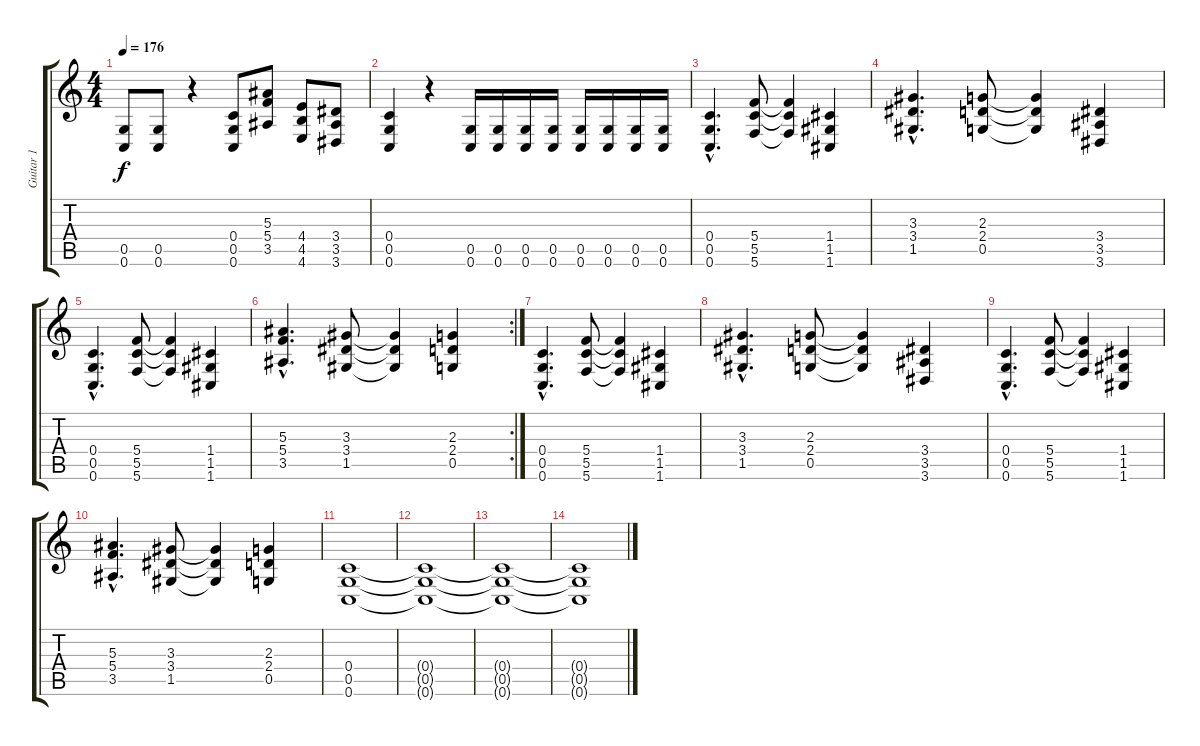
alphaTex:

\track ("Guitar 1" "Guitar 1") {instrument distortionguitar}
\staff {score tabs}
\tuning (D4 A3 F3 C3 G2 C2) {hide}
\ts (4 4)
\tempo 176
\clef g2
\ks c
(0.5 0.6).8{dy f} (0.5 0.6).8 r.4 (0.4 0.5 0.6).8 (5.3 5.4 3.5).8 (4.4 4.5 4.6).8 (3.4 3.5 3.6).8 |
(0.4 0.5 0.6).4 r.4 (0.5 0.6).16 (0.5 0.6).16 (0.5 0.6).16 (0.5 0.6).16 (0.5 0.6).16 (0.5 0.6).16 (0.5 0.6).16 (0.5 0.6).16 |
(0.4{hac} 0.5{hac} 0.6{hac}).4{d} (5.4 5.5 5.6).8 (5.4{t} 5.5{t} 5.6{t}).4 (1.4 1.5 1.6).4 |
(3.3{hac} 3.4{hac} 1.5{hac}).4{d} (2.3 2.4 0.5).8 (2.3{t} 2.4{t} 0.5{t}).4 (3.4 3.5 3.6).4 |
(0.4{hac} 0.5{hac} 0.6{hac}).4{d} (5.4 5.5 5.6).8 (5.4{t} 5.5{t} 5.6{t}).4 (1.4 1.5 1.6).4 |
\rc 2
(5.3{hac} 5.4{hac} 3.5{hac}).4{d} (3.3 3.4 1.5).8 (3.3{t} 3.4{t} 1.5{t}).4 (2.3 2.4 0.5).4 |
(0.4{hac} 0.5{hac} 0.6{hac}).4{d} (5.4 5.5 5.6).8 (5.4{t} 5.5{t} 5.6{t}).4 (1.4 1.5 1.6).4 |
(3.3{hac} 3.4{hac} 1.5{hac}).4{d} (2.3 2.4 0.5).8 (2.3{t} 2.4{t} 0.5{t}).4 (3.4 3.5 3.6).4 |
(0.4{hac} 0.5{hac} 0.6{hac}).4{d} (5.4 5.5 5.6).8 (5.4{t} 5.5{t} 5.6{t}).4 (1.4 1.5 1.6).4 |
(5.3{hac} 5.4{hac} 3.5{hac}).4{d} (3.3 3.4 1.5).8 (3.3{t} 3.4{t} 1.5{t}).4 (2.3 2.4 0.5).4 |
(0.4 0.5 0.6).1 |
(0.4{t} 0.5{t} 0.6{t}).1 |
(0.4{t} 0.5{t} 0.6{t}).1 |
(0.4{t} 0.5{t} 0.6{t}).1
